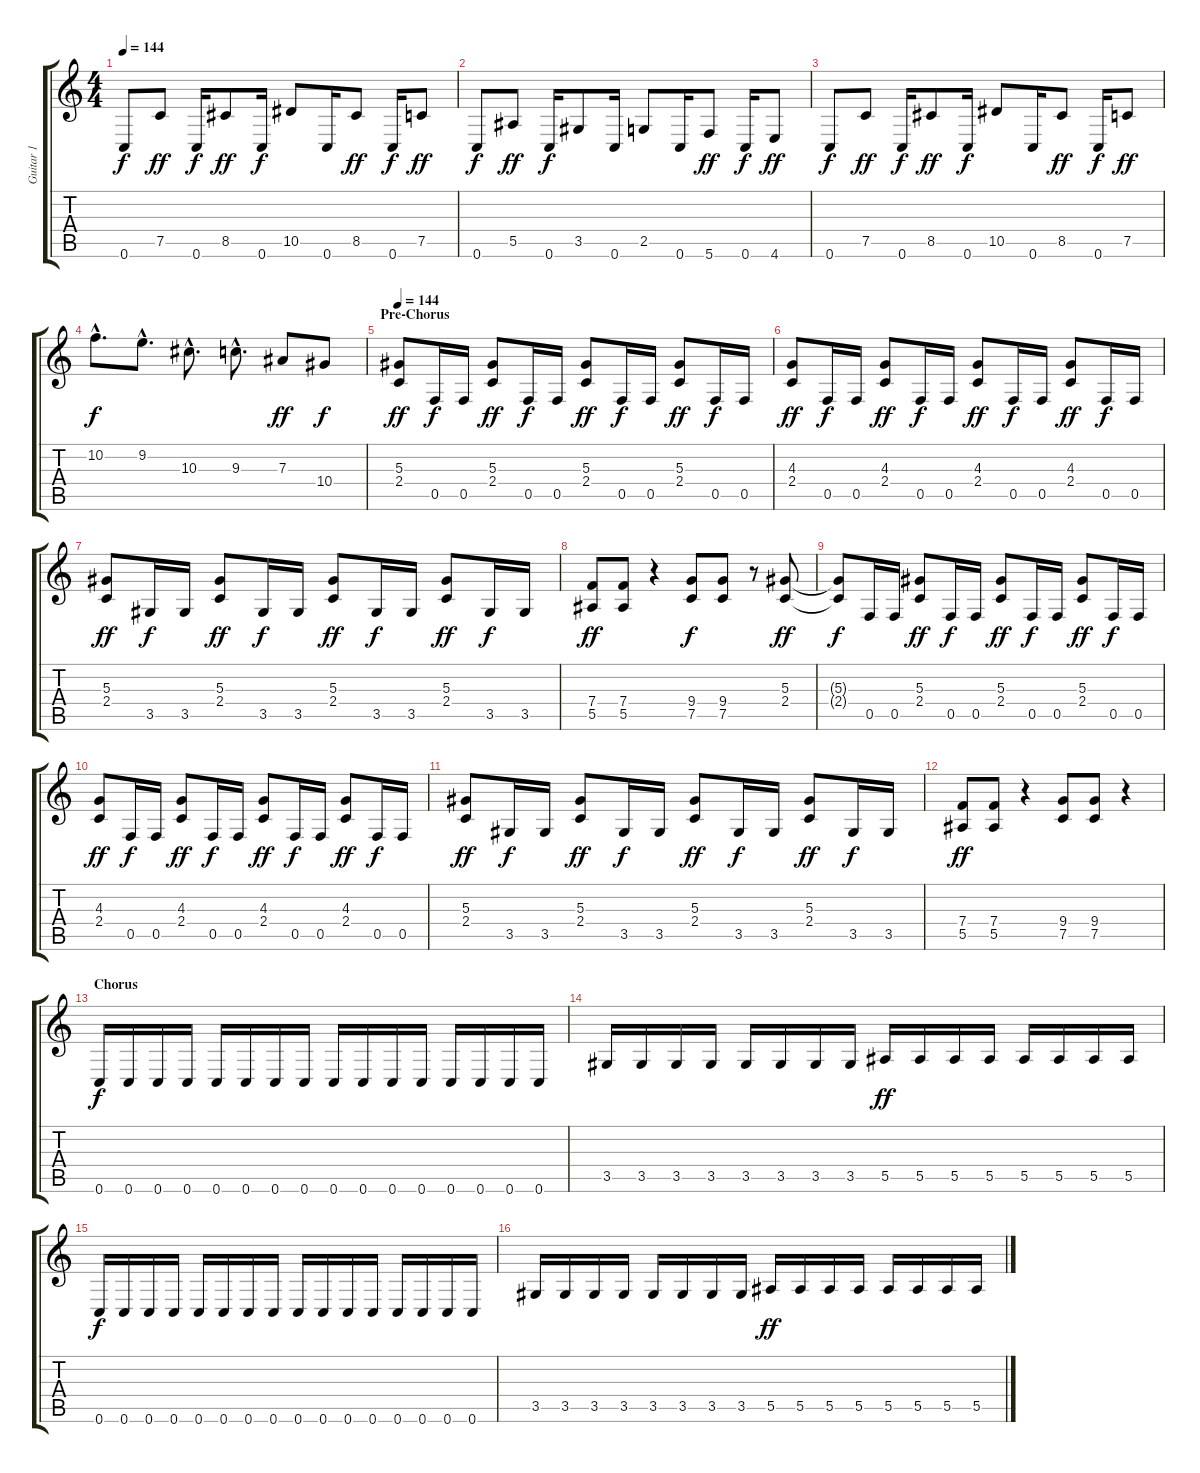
\track ("Guitar 1" "Guitar 1") {instrument distortionguitar}
\staff {score tabs}
\tuning (C4 G3 Eb3 Bb2 F2 C2) {hide}
\ts (4 4)
\tempo 144
\clef g2
\ks c
0.6.8{dy f} 7.5.8{dy ff} 0.6.16{dy f} 8.5.8{dy ff} 0.6.16{dy f} 10.5.8 0.6.16 8.5.8{dy ff} 0.6.16{dy f} 7.5.8{dy ff} |
0.6.8{dy f} 5.5.8{dy ff} 0.6.16{dy f} 3.5.8 0.6.16 2.5.8 0.6.16 5.6.8{dy ff} 0.6.16{dy f} 4.6.8{dy ff} |
0.6.8{dy f} 7.5.8{dy ff} 0.6.16{dy f} 8.5.8{dy ff} 0.6.16{dy f} 10.5.8 0.6.16 8.5.8{dy ff} 0.6.16{dy f} 7.5.8{dy ff} |
10.2{hac}.8{d dy f} 9.2{hac}.8{d} 10.3{hac}.8{d} 9.3{hac}.8{d} 7.3.8{dy ff} 10.4.8{dy f} |
\section ("" "Pre-Chorus")
\tempo 144
(5.3 2.4).8{dy ff} 0.5.16{dy f} 0.5.16 (5.3 2.4).8{dy ff} 0.5.16{dy f} 0.5.16 (5.3 2.4).8{dy ff} 0.5.16{dy f} 0.5.16 (5.3 2.4).8{dy ff} 0.5.16{dy f} 0.5.16 |
(4.3 2.4).8{dy ff} 0.5.16{dy f} 0.5.16 (4.3 2.4).8{dy ff} 0.5.16{dy f} 0.5.16 (4.3 2.4).8{dy ff} 0.5.16{dy f} 0.5.16 (4.3 2.4).8{dy ff} 0.5.16{dy f} 0.5.16 |
(5.3 2.4).8{dy ff} 3.5.16{dy f} 3.5.16 (5.3 2.4).8{dy ff} 3.5.16{dy f} 3.5.16 (5.3 2.4).8{dy ff} 3.5.16{dy f} 3.5.16 (5.3 2.4).8{dy ff} 3.5.16{dy f} 3.5.16 |
(7.4 5.5).8{dy ff} (7.4 5.5).8 r.4 (9.4 7.5).8{dy f} (9.4 7.5).8 r.8 (5.3 2.4).8{dy ff} |
(5.3{t} 2.4{t}).8{dy f} 0.5.16 0.5.16 (5.3 2.4).8{dy ff} 0.5.16{dy f} 0.5.16 (5.3 2.4).8{dy ff} 0.5.16{dy f} 0.5.16 (5.3 2.4).8{dy ff} 0.5.16{dy f} 0.5.16 |
(4.3 2.4).8{dy ff} 0.5.16{dy f} 0.5.16 (4.3 2.4).8{dy ff} 0.5.16{dy f} 0.5.16 (4.3 2.4).8{dy ff} 0.5.16{dy f} 0.5.16 (4.3 2.4).8{dy ff} 0.5.16{dy f} 0.5.16 |
(5.3 2.4).8{dy ff} 3.5.16{dy f} 3.5.16 (5.3 2.4).8{dy ff} 3.5.16{dy f} 3.5.16 (5.3 2.4).8{dy ff} 3.5.16{dy f} 3.5.16 (5.3 2.4).8{dy ff} 3.5.16{dy f} 3.5.16 |
(7.4 5.5).8{dy ff} (7.4 5.5).8 r.4 (9.4 7.5).8 (9.4 7.5).8 r.4 |
\section ("" "Chorus")
0.6.16{dy f} 0.6.16 0.6.16 0.6.16 0.6.16 0.6.16 0.6.16 0.6.16 0.6.16 0.6.16 0.6.16 0.6.16 0.6.16 0.6.16 0.6.16 0.6.16 |
3.5.16 3.5.16 3.5.16 3.5.16 3.5.16 3.5.16 3.5.16 3.5.16 5.5.16{dy ff} 5.5.16 5.5.16 5.5.16 5.5.16 5.5.16 5.5.16 5.5.16 |
0.6.16{dy f} 0.6.16 0.6.16 0.6.16 0.6.16 0.6.16 0.6.16 0.6.16 0.6.16 0.6.16 0.6.16 0.6.16 0.6.16 0.6.16 0.6.16 0.6.16 |
3.5.16 3.5.16 3.5.16 3.5.16 3.5.16 3.5.16 3.5.16 3.5.16 5.5.16{dy ff} 5.5.16 5.5.16 5.5.16 5.5.16 5.5.16 5.5.16 5.5.16
